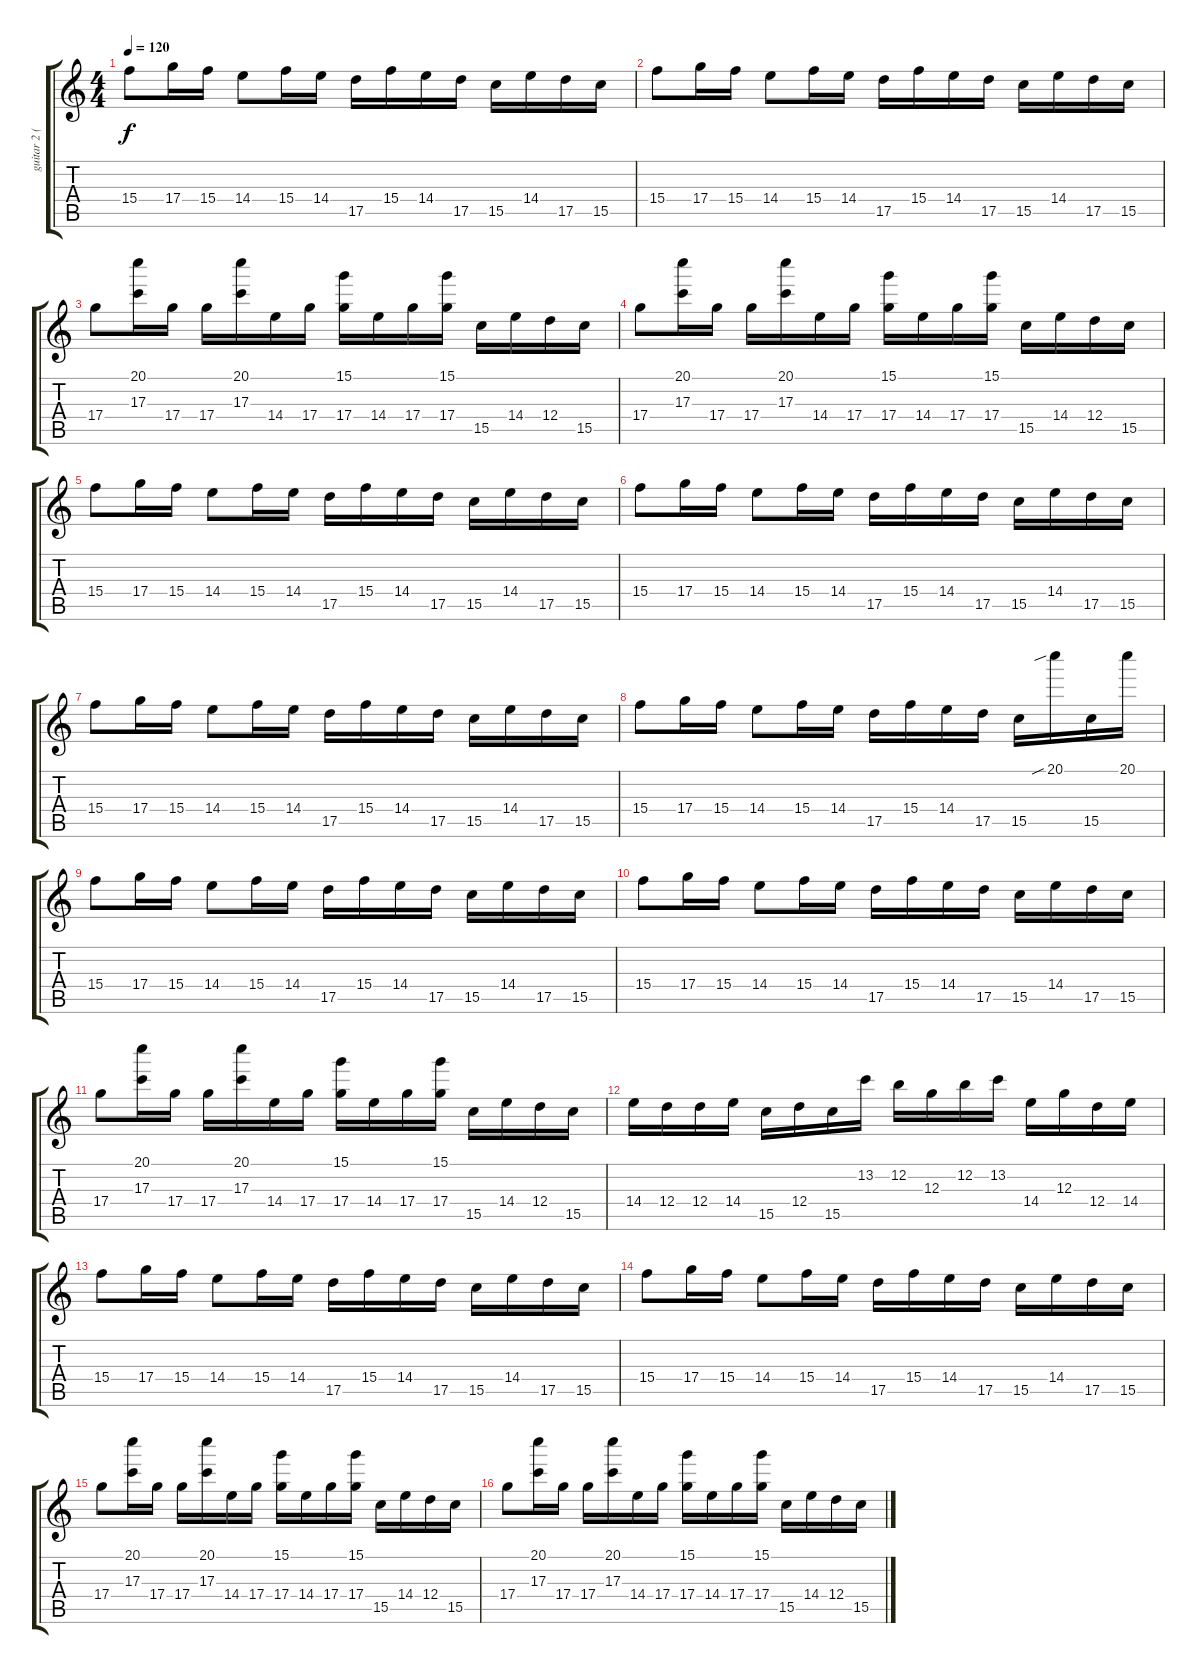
\track ("guitar 2 (extra)" "guitar 2 (") {instrument distortionguitar}
\staff {score tabs}
\tuning (E4 B3 G3 D3 A2 E2) {hide}
\ts (4 4)
\tempo 120
\clef g2
\ks c
15.4.8{dy f} 17.4.16 15.4.16 14.4.8 15.4.16 14.4.16 17.5.16 15.4.16 14.4.16 17.5.16 15.5.16 14.4.16 17.5.16 15.5.16 |
15.4.8 17.4.16 15.4.16 14.4.8 15.4.16 14.4.16 17.5.16 15.4.16 14.4.16 17.5.16 15.5.16 14.4.16 17.5.16 15.5.16 |
17.4.8 (20.1 17.3).16 17.4.16 17.4.16 (20.1 17.3).16 14.4.16 17.4.16 (15.1 17.4).16 14.4.16 17.4.16 (15.1 17.4).16 15.5.16 14.4.16 12.4.16 15.5.16 |
17.4.8 (20.1 17.3).16 17.4.16 17.4.16 (20.1 17.3).16 14.4.16 17.4.16 (15.1 17.4).16 14.4.16 17.4.16 (15.1 17.4).16 15.5.16 14.4.16 12.4.16 15.5.16 |
15.4.8 17.4.16 15.4.16 14.4.8 15.4.16 14.4.16 17.5.16 15.4.16 14.4.16 17.5.16 15.5.16 14.4.16 17.5.16 15.5.16 |
15.4.8 17.4.16 15.4.16 14.4.8 15.4.16 14.4.16 17.5.16 15.4.16 14.4.16 17.5.16 15.5.16 14.4.16 17.5.16 15.5.16 |
15.4.8 17.4.16 15.4.16 14.4.8 15.4.16 14.4.16 17.5.16 15.4.16 14.4.16 17.5.16 15.5.16 14.4.16 17.5.16 15.5.16 |
15.4.8 17.4.16 15.4.16 14.4.8 15.4.16 14.4.16 17.5.16 15.4.16 14.4.16 17.5.16 15.5.16 20.1{sib}.16 15.5.16 20.1.16 |
15.4.8 17.4.16 15.4.16 14.4.8 15.4.16 14.4.16 17.5.16 15.4.16 14.4.16 17.5.16 15.5.16 14.4.16 17.5.16 15.5.16 |
15.4.8 17.4.16 15.4.16 14.4.8 15.4.16 14.4.16 17.5.16 15.4.16 14.4.16 17.5.16 15.5.16 14.4.16 17.5.16 15.5.16 |
17.4.8 (20.1 17.3).16 17.4.16 17.4.16 (20.1 17.3).16 14.4.16 17.4.16 (15.1 17.4).16 14.4.16 17.4.16 (15.1 17.4).16 15.5.16 14.4.16 12.4.16 15.5.16 |
14.4.16 12.4.16 12.4.16 14.4.16 15.5.16 12.4.16 15.5.16 13.2.16 12.2.16 12.3.16 12.2.16 13.2.16 14.4.16 12.3.16 12.4.16 14.4.16 |
15.4.8 17.4.16 15.4.16 14.4.8 15.4.16 14.4.16 17.5.16 15.4.16 14.4.16 17.5.16 15.5.16 14.4.16 17.5.16 15.5.16 |
15.4.8 17.4.16 15.4.16 14.4.8 15.4.16 14.4.16 17.5.16 15.4.16 14.4.16 17.5.16 15.5.16 14.4.16 17.5.16 15.5.16 |
17.4.8 (20.1 17.3).16 17.4.16 17.4.16 (20.1 17.3).16 14.4.16 17.4.16 (15.1 17.4).16 14.4.16 17.4.16 (15.1 17.4).16 15.5.16 14.4.16 12.4.16 15.5.16 |
17.4.8 (20.1 17.3).16 17.4.16 17.4.16 (20.1 17.3).16 14.4.16 17.4.16 (15.1 17.4).16 14.4.16 17.4.16 (15.1 17.4).16 15.5.16 14.4.16 12.4.16 15.5.16
